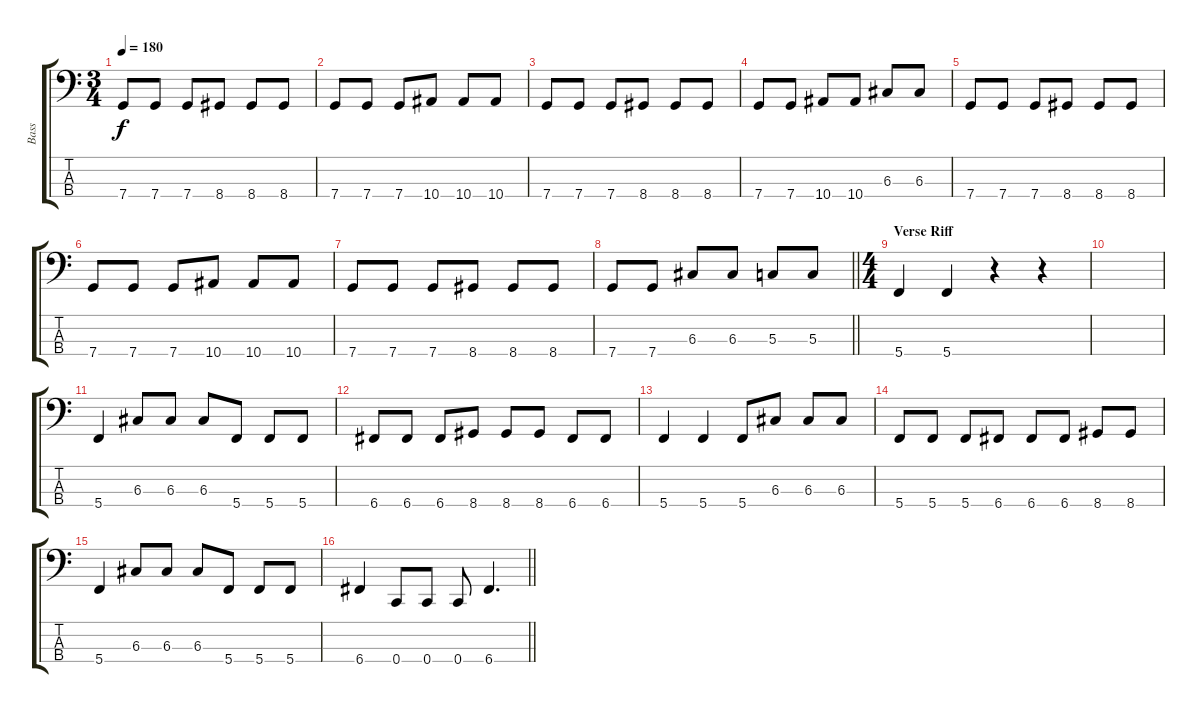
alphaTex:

\track ("Bass" "Bass") {instrument electricbasspick}
\staff {score tabs}
\tuning (F2 C2 G1 C1) {hide}
\ts (3 4)
\tempo 180
\clef f4
\ks c
7.4.8{dy f} 7.4.8 7.4.8 8.4.8 8.4.8 8.4.8 |
7.4.8 7.4.8 7.4.8 10.4.8 10.4.8 10.4.8 |
7.4.8 7.4.8 7.4.8 8.4.8 8.4.8 8.4.8 |
7.4.8 7.4.8 10.4.8 10.4.8 6.3.8 6.3.8 |
7.4.8 7.4.8 7.4.8 8.4.8 8.4.8 8.4.8 |
7.4.8 7.4.8 7.4.8 10.4.8 10.4.8 10.4.8 |
7.4.8 7.4.8 7.4.8 8.4.8 8.4.8 8.4.8 |
\barLineRight lightlight
7.4.8 7.4.8 6.3.8 6.3.8 5.3.8 5.3.8 |
\ts (4 4)
\section ("" "Verse Riff")
5.4.4 5.4.4 r.4 r.4 |
|
5.4.4 6.3.8 6.3.8 6.3.8 5.4.8 5.4.8 5.4.8 |
6.4.8 6.4.8 6.4.8 8.4.8 8.4.8 8.4.8 6.4.8 6.4.8 |
5.4.4 5.4.4 5.4.8 6.3.8 6.3.8 6.3.8 |
5.4.8 5.4.8 5.4.8 6.4.8 6.4.8 6.4.8 8.4.8 8.4.8 |
5.4.4 6.3.8 6.3.8 6.3.8 5.4.8 5.4.8 5.4.8 |
\barLineRight lightlight
6.4.4 0.4.8 0.4.8 0.4.8 6.4.4{d}
